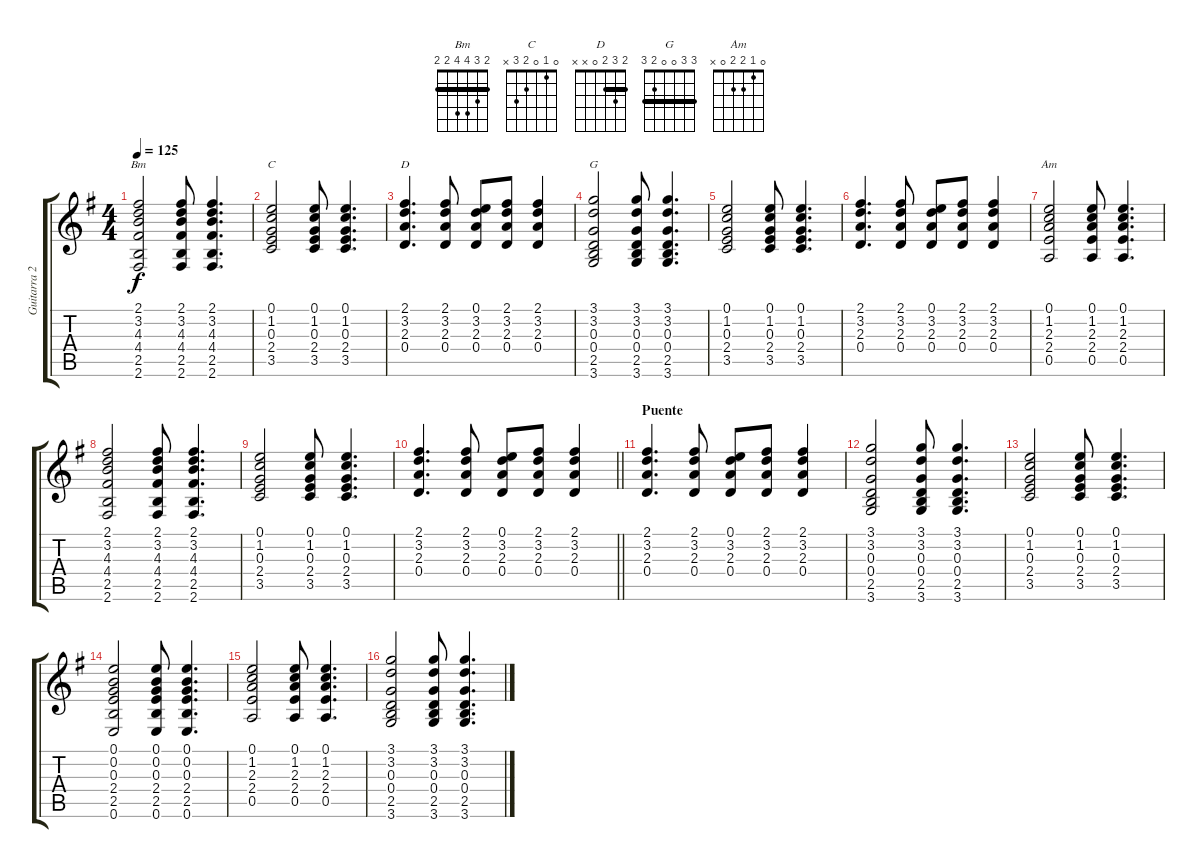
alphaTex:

\track ("Guitarra 2" "Guitarra 2") {instrument electricguitarjazz}
\staff {score tabs}
\tuning (E4 B3 G3 D3 A2 E2) {hide}
\chord ("Bm" 2 3 4 4 2 2) {barre 2}
\chord ("C" 0 1 0 2 3 x)
\chord ("D" 2 3 2 0 x x) {barre 2}
\chord ("G" 3 3 0 0 2 3) {barre 3}
\chord ("Am" 0 1 2 2 0 x)
\ts (4 4)
\tempo 125
\clef g2
\ks g
(2.1 3.2 4.3 4.4 2.5 2.6).2{ch "Bm" dy f} (2.1 3.2 4.3 4.4 2.5 2.6).8 (2.1 3.2 4.3 4.4 2.5 2.6).4{d} |
(0.1 1.2 0.3 2.4 3.5).2{ch "C"} (0.1 1.2 0.3 2.4 3.5).8 (0.1 1.2 0.3 2.4 3.5).4{d} |
(2.1 3.2 2.3 0.4).4{d ch "D"} (2.1 3.2 2.3 0.4).8 (0.1 3.2 2.3 0.4).8 (2.1 3.2 2.3 0.4).8 (2.1 3.2 2.3 0.4).4 |
(3.1 3.2 0.3 0.4 2.5 3.6).2{ch "G"} (3.1 3.2 0.3 0.4 2.5 3.6).8 (3.1 3.2 0.3 0.4 2.5 3.6).4{d} |
(0.1 1.2 0.3 2.4 3.5).2 (0.1 1.2 0.3 2.4 3.5).8 (0.1 1.2 0.3 2.4 3.5).4{d} |
(2.1 3.2 2.3 0.4).4{d} (2.1 3.2 2.3 0.4).8 (0.1 3.2 2.3 0.4).8 (2.1 3.2 2.3 0.4).8 (2.1 3.2 2.3 0.4).4 |
(0.1 1.2 2.3 2.4 0.5).2{ch "Am"} (0.1 1.2 2.3 2.4 0.5).8 (0.1 1.2 2.3 2.4 0.5).4{d} |
(2.1 3.2 4.3 4.4 2.5 2.6).2 (2.1 3.2 4.3 4.4 2.5 2.6).8 (2.1 3.2 4.3 4.4 2.5 2.6).4{d} |
(0.1 1.2 0.3 2.4 3.5).2 (0.1 1.2 0.3 2.4 3.5).8 (0.1 1.2 0.3 2.4 3.5).4{d} |
\barLineRight lightlight
(2.1 3.2 2.3 0.4).4{d} (2.1 3.2 2.3 0.4).8 (0.1 3.2 2.3 0.4).8 (2.1 3.2 2.3 0.4).8 (2.1 3.2 2.3 0.4).4 |
\section ("" "Puente")
(2.1 3.2 2.3 0.4).4{d} (2.1 3.2 2.3 0.4).8 (0.1 3.2 2.3 0.4).8 (2.1 3.2 2.3 0.4).8 (2.1 3.2 2.3 0.4).4 |
(3.1 3.2 0.3 0.4 2.5 3.6).2 (3.1 3.2 0.3 0.4 2.5 3.6).8 (3.1 3.2 0.3 0.4 2.5 3.6).4{d} |
(0.1 1.2 0.3 2.4 3.5).2 (0.1 1.2 0.3 2.4 3.5).8 (0.1 1.2 0.3 2.4 3.5).4{d} |
(0.1 0.2 0.3 2.4 2.5 0.6).2 (0.1 0.2 0.3 2.4 2.5 0.6).8 (0.1 0.2 0.3 2.4 2.5 0.6).4{d} |
(0.1 1.2 2.3 2.4 0.5).2 (0.1 1.2 2.3 2.4 0.5).8 (0.1 1.2 2.3 2.4 0.5).4{d} |
(3.1 3.2 0.3 0.4 2.5 3.6).2 (3.1 3.2 0.3 0.4 2.5 3.6).8 (3.1 3.2 0.3 0.4 2.5 3.6).4{d}
